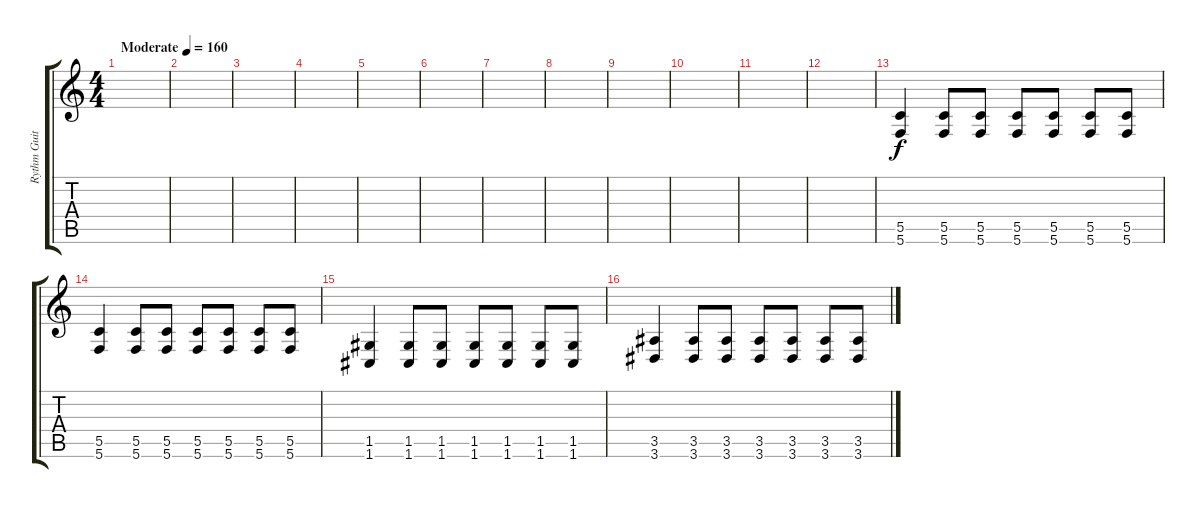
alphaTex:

\track ("Rythm Guitar" "Rythm Guit") {instrument overdrivenguitar}
\staff {score tabs}
\tuning (D4 A3 F3 C3 G2 C2) {hide}
\ts (4 4)
\tempo (160 "Moderate")
\clef g2
\ks c
|
|
|
|
|
|
|
|
|
|
|
|
(5.5 5.6).4 (5.5 5.6).8 (5.5 5.6).8 (5.5 5.6).8 (5.5 5.6).8 (5.5 5.6).8 (5.5 5.6).8 |
(5.5 5.6).4 (5.5 5.6).8 (5.5 5.6).8 (5.5 5.6).8 (5.5 5.6).8 (5.5 5.6).8 (5.5 5.6).8 |
(1.5 1.6).4 (1.5 1.6).8 (1.5 1.6).8 (1.5 1.6).8 (1.5 1.6).8 (1.5 1.6).8 (1.5 1.6).8 |
(3.5 3.6).4 (3.5 3.6).8 (3.5 3.6).8 (3.5 3.6).8 (3.5 3.6).8 (3.5 3.6).8 (3.5 3.6).8
